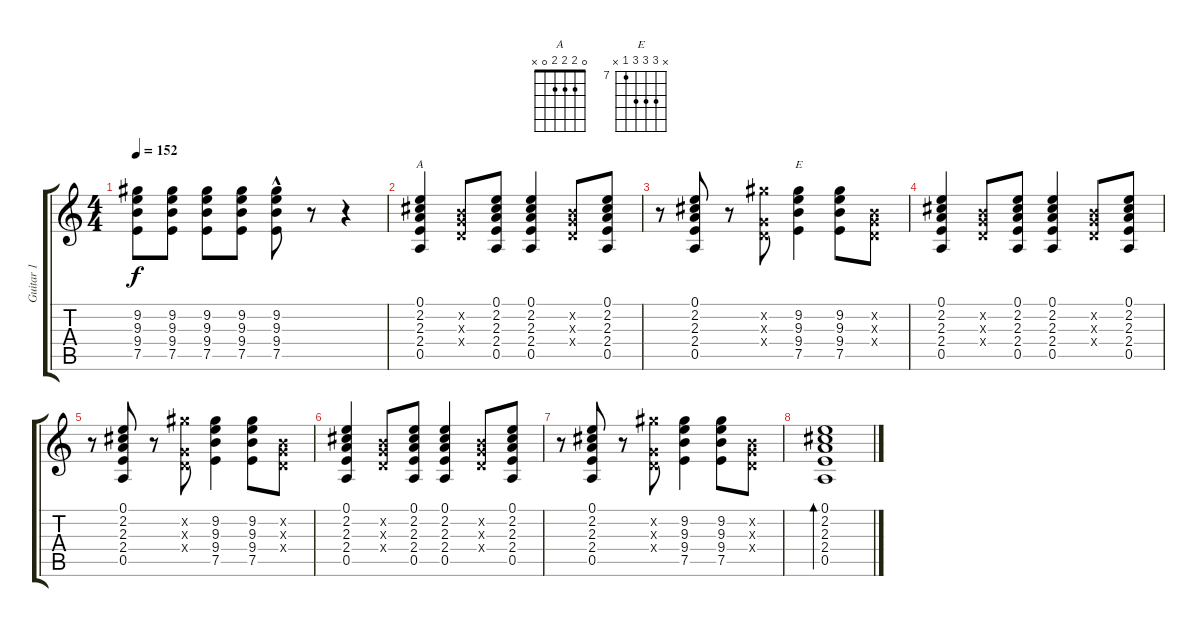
\track ("Guitar 1" "Guitar 1") {instrument distortionguitar}
\staff {score tabs}
\tuning (E4 B3 G3 D3 A2 E2) {hide}
\chord ("A" 0 2 2 2 0 x)
\chord ("E" x 9 9 9 7 x) {firstfret 7}
\ts (4 4)
\tempo 152
\clef g2
\ks c
(9.2 9.3 9.4 7.5).8{dy f} (9.2 9.3 9.4 7.5).8 (9.2 9.3 9.4 7.5).8 (9.2 9.3 9.4 7.5).8 (9.2 9.3 9.4{hac} 7.5).8 r.8 r.4 |
(0.1 2.2 2.3 2.4 0.5).4{ch "A"} (0.2{x} 0.3{x} 0.4{x}).8 (0.1 2.2 2.3 2.4 0.5).8 (0.1 2.2 2.3 2.4 0.5).4 (0.2{x} 0.3{x} 0.4{x}).8 (0.1 2.2 2.3 2.4 0.5).8 |
r.8 (0.1 2.2 2.3 2.4 0.5).8 r.8 (9.2{x} 0.3{x} 0.4{x}).8 (9.2 9.3 9.4 7.5).4{ch "E"} (9.2 9.3 9.4 7.5).8 (0.2{x} 0.3{x} 0.4{x}).8 |
(0.1 2.2 2.3 2.4 0.5).4 (0.2{x} 0.3{x} 0.4{x}).8 (0.1 2.2 2.3 2.4 0.5).8 (0.1 2.2 2.3 2.4 0.5).4 (0.2{x} 0.3{x} 0.4{x}).8 (0.1 2.2 2.3 2.4 0.5).8 |
r.8 (0.1 2.2 2.3 2.4 0.5).8 r.8 (9.2{x} 0.3{x} 0.4{x}).8 (9.2 9.3 9.4 7.5).4 (9.2 9.3 9.4 7.5).8 (0.2{x} 0.3{x} 0.4{x}).8 |
(0.1 2.2 2.3 2.4 0.5).4 (0.2{x} 0.3{x} 0.4{x}).8 (0.1 2.2 2.3 2.4 0.5).8 (0.1 2.2 2.3 2.4 0.5).4 (0.2{x} 0.3{x} 0.4{x}).8 (0.1 2.2 2.3 2.4 0.5).8 |
r.8 (0.1 2.2 2.3 2.4 0.5).8 r.8 (9.2{x} 0.3{x} 0.4{x}).8 (9.2 9.3 9.4 7.5).4 (9.2 9.3 9.4 7.5).8 (0.2{x} 0.3{x} 0.4{x}).8 |
(0.1 2.2 2.3 2.4 0.5).1{bd 60 volume 0}
